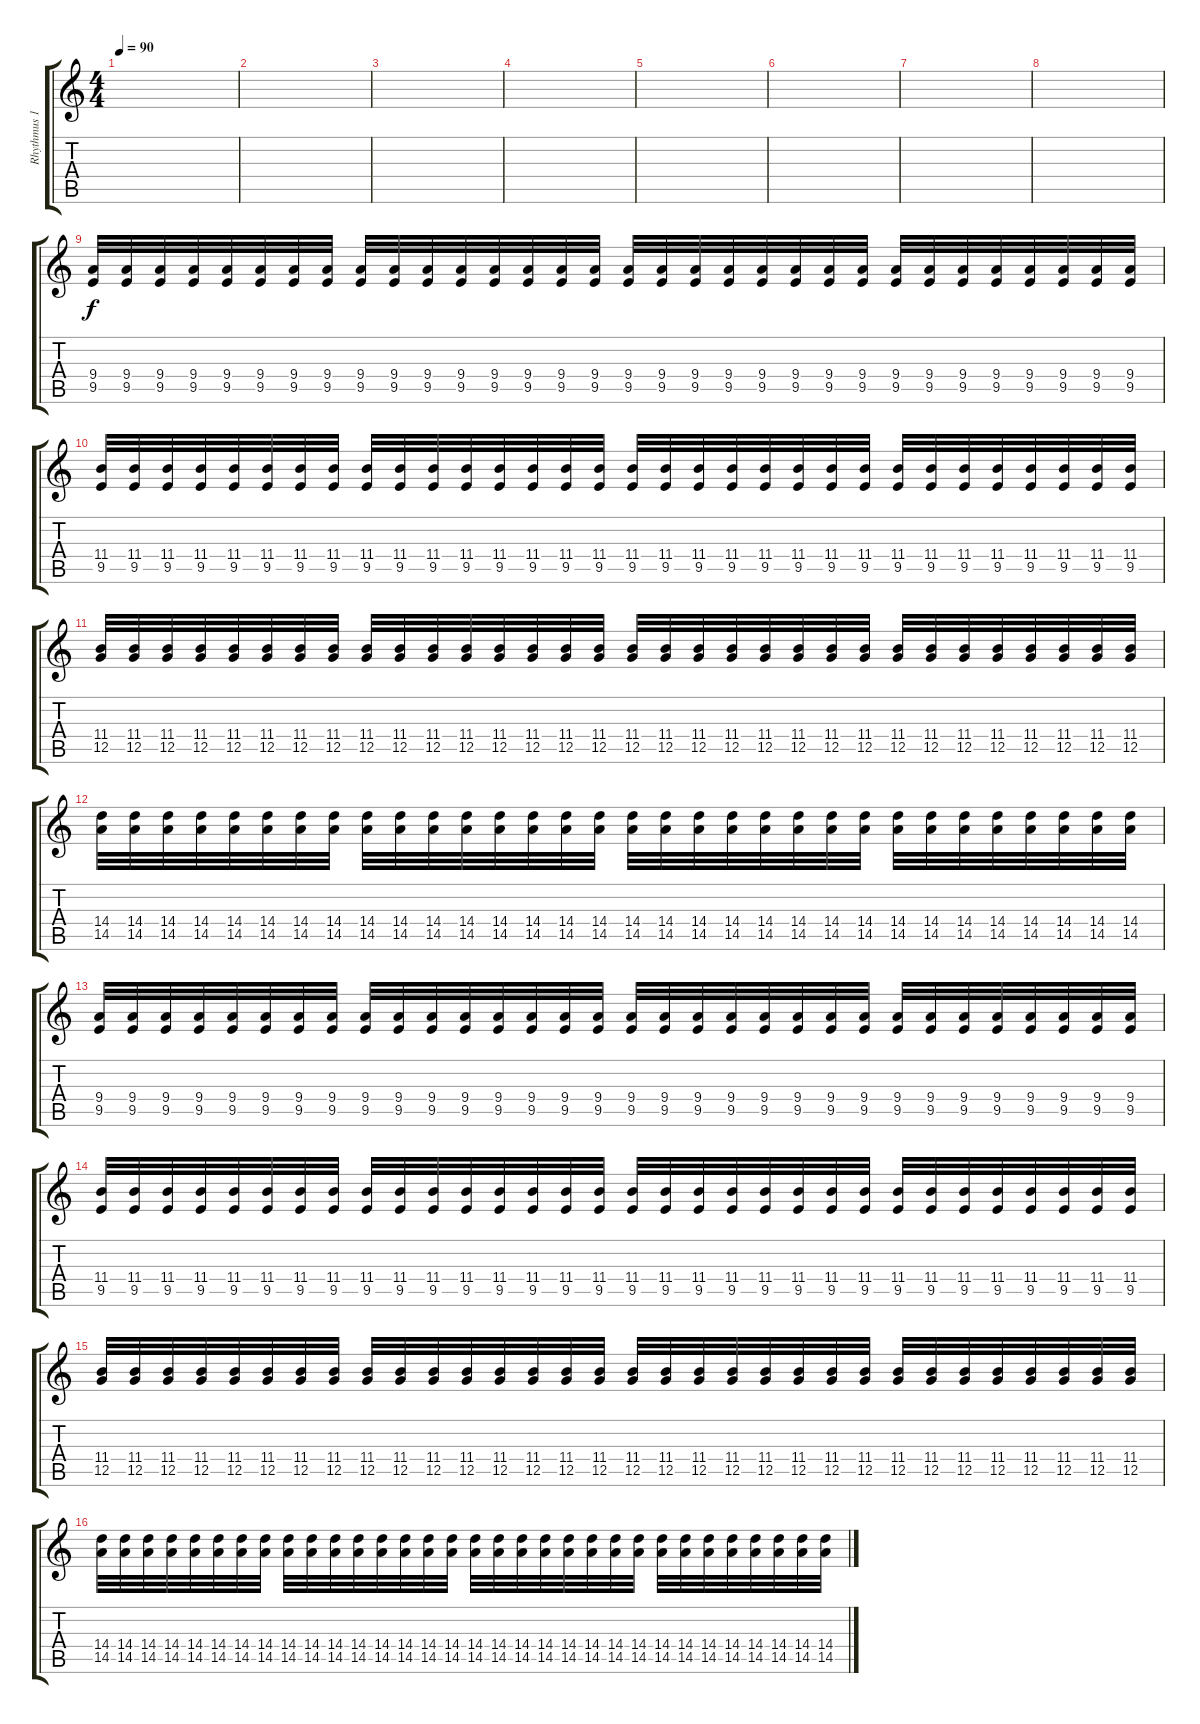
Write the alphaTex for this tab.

\track ("Rhythmus 1" "Rhythmus 1") {instrument distortionguitar}
\staff {score tabs}
\tuning (D4 A3 F3 C3 G2 D2) {hide}
\ts (4 4)
\tempo 90
\clef g2
\ks c
|
|
|
|
|
|
|
|
(9.4 9.5).32{volume 12} (9.4 9.5).32 (9.4 9.5).32 (9.4 9.5).32 (9.4 9.5).32 (9.4 9.5).32 (9.4 9.5).32 (9.4 9.5).32 (9.4 9.5).32 (9.4 9.5).32 (9.4 9.5).32 (9.4 9.5).32 (9.4 9.5).32 (9.4 9.5).32 (9.4 9.5).32 (9.4 9.5).32 (9.4 9.5).32 (9.4 9.5).32 (9.4 9.5).32 (9.4 9.5).32 (9.4 9.5).32 (9.4 9.5).32 (9.4 9.5).32 (9.4 9.5).32 (9.4 9.5).32 (9.4 9.5).32 (9.4 9.5).32 (9.4 9.5).32 (9.4 9.5).32 (9.4 9.5).32 (9.4 9.5).32 (9.4 9.5).32 |
(11.4 9.5).32 (11.4 9.5).32 (11.4 9.5).32 (11.4 9.5).32 (11.4 9.5).32 (11.4 9.5).32 (11.4 9.5).32 (11.4 9.5).32 (11.4 9.5).32 (11.4 9.5).32 (11.4 9.5).32 (11.4 9.5).32 (11.4 9.5).32 (11.4 9.5).32 (11.4 9.5).32 (11.4 9.5).32 (11.4 9.5).32 (11.4 9.5).32 (11.4 9.5).32 (11.4 9.5).32 (11.4 9.5).32 (11.4 9.5).32 (11.4 9.5).32 (11.4 9.5).32 (11.4 9.5).32 (11.4 9.5).32 (11.4 9.5).32 (11.4 9.5).32 (11.4 9.5).32 (11.4 9.5).32 (11.4 9.5).32 (11.4 9.5).32 |
(11.4 12.5).32 (11.4 12.5).32 (11.4 12.5).32 (11.4 12.5).32 (11.4 12.5).32 (11.4 12.5).32 (11.4 12.5).32 (11.4 12.5).32 (11.4 12.5).32 (11.4 12.5).32 (11.4 12.5).32 (11.4 12.5).32 (11.4 12.5).32 (11.4 12.5).32 (11.4 12.5).32 (11.4 12.5).32 (11.4 12.5).32 (11.4 12.5).32 (11.4 12.5).32 (11.4 12.5).32 (11.4 12.5).32 (11.4 12.5).32 (11.4 12.5).32 (11.4 12.5).32 (11.4 12.5).32 (11.4 12.5).32 (11.4 12.5).32 (11.4 12.5).32 (11.4 12.5).32 (11.4 12.5).32 (11.4 12.5).32 (11.4 12.5).32 |
(14.4 14.5).32 (14.4 14.5).32 (14.4 14.5).32 (14.4 14.5).32 (14.4 14.5).32 (14.4 14.5).32 (14.4 14.5).32 (14.4 14.5).32 (14.4 14.5).32 (14.4 14.5).32 (14.4 14.5).32 (14.4 14.5).32 (14.4 14.5).32 (14.4 14.5).32 (14.4 14.5).32 (14.4 14.5).32 (14.4 14.5).32 (14.4 14.5).32 (14.4 14.5).32 (14.4 14.5).32 (14.4 14.5).32 (14.4 14.5).32 (14.4 14.5).32 (14.4 14.5).32 (14.4 14.5).32 (14.4 14.5).32 (14.4 14.5).32 (14.4 14.5).32 (14.4 14.5).32 (14.4 14.5).32 (14.4 14.5).32 (14.4 14.5).32 |
(9.4 9.5).32 (9.4 9.5).32 (9.4 9.5).32 (9.4 9.5).32 (9.4 9.5).32 (9.4 9.5).32 (9.4 9.5).32 (9.4 9.5).32 (9.4 9.5).32 (9.4 9.5).32 (9.4 9.5).32 (9.4 9.5).32 (9.4 9.5).32 (9.4 9.5).32 (9.4 9.5).32 (9.4 9.5).32 (9.4 9.5).32 (9.4 9.5).32 (9.4 9.5).32 (9.4 9.5).32 (9.4 9.5).32 (9.4 9.5).32 (9.4 9.5).32 (9.4 9.5).32 (9.4 9.5).32 (9.4 9.5).32 (9.4 9.5).32 (9.4 9.5).32 (9.4 9.5).32 (9.4 9.5).32 (9.4 9.5).32 (9.4 9.5).32 |
(11.4 9.5).32 (11.4 9.5).32 (11.4 9.5).32 (11.4 9.5).32 (11.4 9.5).32 (11.4 9.5).32 (11.4 9.5).32 (11.4 9.5).32 (11.4 9.5).32 (11.4 9.5).32 (11.4 9.5).32 (11.4 9.5).32 (11.4 9.5).32 (11.4 9.5).32 (11.4 9.5).32 (11.4 9.5).32 (11.4 9.5).32 (11.4 9.5).32 (11.4 9.5).32 (11.4 9.5).32 (11.4 9.5).32 (11.4 9.5).32 (11.4 9.5).32 (11.4 9.5).32 (11.4 9.5).32 (11.4 9.5).32 (11.4 9.5).32 (11.4 9.5).32 (11.4 9.5).32 (11.4 9.5).32 (11.4 9.5).32 (11.4 9.5).32 |
(11.4 12.5).32 (11.4 12.5).32 (11.4 12.5).32 (11.4 12.5).32 (11.4 12.5).32 (11.4 12.5).32 (11.4 12.5).32 (11.4 12.5).32 (11.4 12.5).32 (11.4 12.5).32 (11.4 12.5).32 (11.4 12.5).32 (11.4 12.5).32 (11.4 12.5).32 (11.4 12.5).32 (11.4 12.5).32 (11.4 12.5).32 (11.4 12.5).32 (11.4 12.5).32 (11.4 12.5).32 (11.4 12.5).32 (11.4 12.5).32 (11.4 12.5).32 (11.4 12.5).32 (11.4 12.5).32 (11.4 12.5).32 (11.4 12.5).32 (11.4 12.5).32 (11.4 12.5).32 (11.4 12.5).32 (11.4 12.5).32 (11.4 12.5).32 |
(14.4 14.5).32 (14.4 14.5).32 (14.4 14.5).32 (14.4 14.5).32 (14.4 14.5).32 (14.4 14.5).32 (14.4 14.5).32 (14.4 14.5).32 (14.4 14.5).32 (14.4 14.5).32 (14.4 14.5).32 (14.4 14.5).32 (14.4 14.5).32 (14.4 14.5).32 (14.4 14.5).32 (14.4 14.5).32 (14.4 14.5).32 (14.4 14.5).32 (14.4 14.5).32 (14.4 14.5).32 (14.4 14.5).32 (14.4 14.5).32 (14.4 14.5).32 (14.4 14.5).32 (14.4 14.5).32 (14.4 14.5).32 (14.4 14.5).32 (14.4 14.5).32 (14.4 14.5).32 (14.4 14.5).32 (14.4 14.5).32 (14.4 14.5).32
